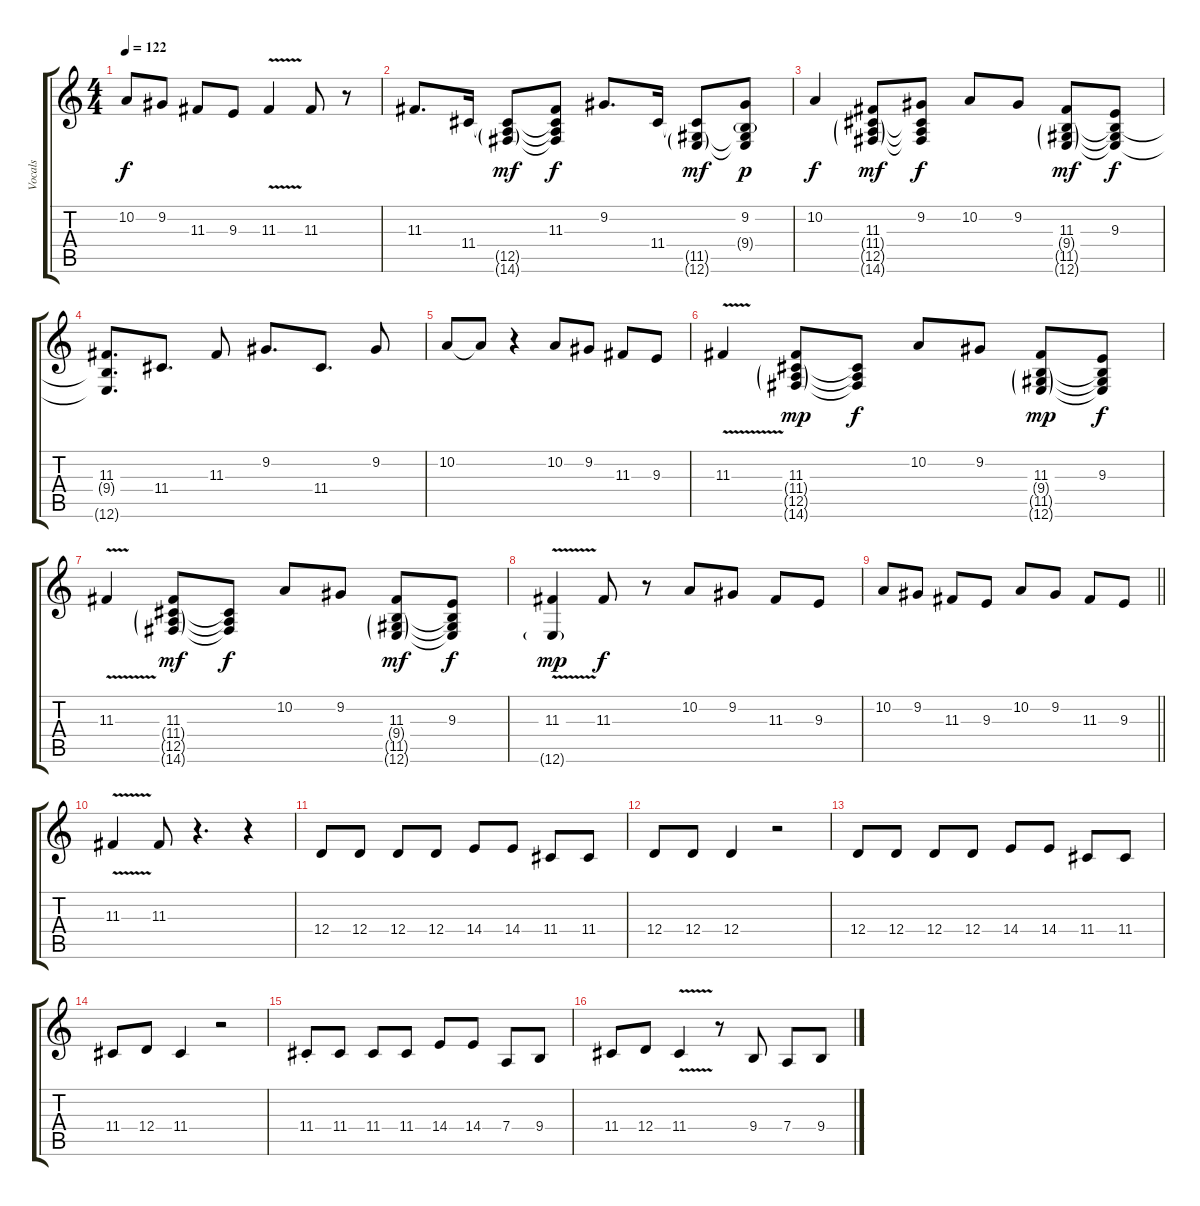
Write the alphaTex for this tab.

\track ("Vocals" "Vocals") {instrument clarinet}
\staff {score tabs}
\tuning (E4 B3 G3 D3 A2 E2) {hide}
\ts (4 4)
\tempo 122
\clef g2
\ks c
10.2.8{dy f} 9.2.8 11.3.8 9.3.8 11.3{v}.4 11.3.8 r.8 |
11.3.8{d} 11.4.16 (11.4{t} 12.5{g} 14.6{g}).8{dy mf} (11.3 11.4{t} 12.5{t} 14.6{t}).8{dy f} 9.2.8{d} 11.4.16 (11.4{t} 11.5{g} 12.6{g}).8{dy mf} (9.2 9.4{g} 11.5{t} 12.6{t}).8{dy p} |
10.2.4{dy f} (11.3 11.4{g} 12.5{g} 14.6{g}).8{dy mf} (9.2 11.4{t} 12.5{t} 14.6{t}).8{dy f} 10.2.8 9.2.8 (11.3 9.4{g} 11.5{g} 12.6{g}).8{dy mf} (9.3 9.4{t} 11.5{t} 12.6{t}).8{dy f} |
(11.3 9.4{t} 12.6{t}).8{d} 11.4.8{d} 11.3.8 9.2.8{d} 11.4.8{d} 9.2.8 |
10.2.8 10.2{t}.8 r.4 10.2.8 9.2.8 11.3.8 9.3.8 |
11.3{v}.4 (11.3 11.4{g} 12.5{g} 14.6{g}).8{dy mp} (11.4{t} 12.5{t} 14.6{t}).8{dy f} 10.2.8 9.2.8 (11.3 9.4{g} 11.5{g} 12.6{g}).8{dy mp} (9.3 9.4{t} 11.5{t} 12.6{t}).8{dy f} |
11.3{v}.4 (11.3 11.4{g} 12.5{g} 14.6{g}).8{dy mf} (11.4{t} 12.5{t} 14.6{t}).8{dy f} 10.2.8 9.2.8 (11.3 9.4{g} 11.5{g} 12.6{g}).8{dy mf} (9.3 9.4{t} 11.5{t} 12.6{t}).8{dy f} |
(11.3{v} 12.6{g}).4{dy mp} 11.3.8{dy f} r.8 10.2.8 9.2.8 11.3.8 9.3.8 |
\barLineRight lightlight
10.2.8 9.2.8 11.3.8 9.3.8 10.2.8 9.2.8 11.3.8 9.3.8 |
\section ("" "")
11.3{v}.4 11.3.8 r.4{d} r.4 |
12.4.8 12.4.8 12.4.8 12.4.8 14.4.8 14.4.8 11.4.8 11.4.8 |
12.4.8 12.4.8 12.4.4 r.2 |
12.4.8 12.4.8 12.4.8 12.4.8 14.4.8 14.4.8 11.4.8 11.4.8 |
11.4.8 12.4.8 11.4.4 r.2 |
11.4{st}.8 11.4.8 11.4.8 11.4.8 14.4.8 14.4.8 7.4.8 9.4.8 |
11.4.8 12.4.8 11.4{v}.4 r.8 9.4.8 7.4.8 9.4.8
